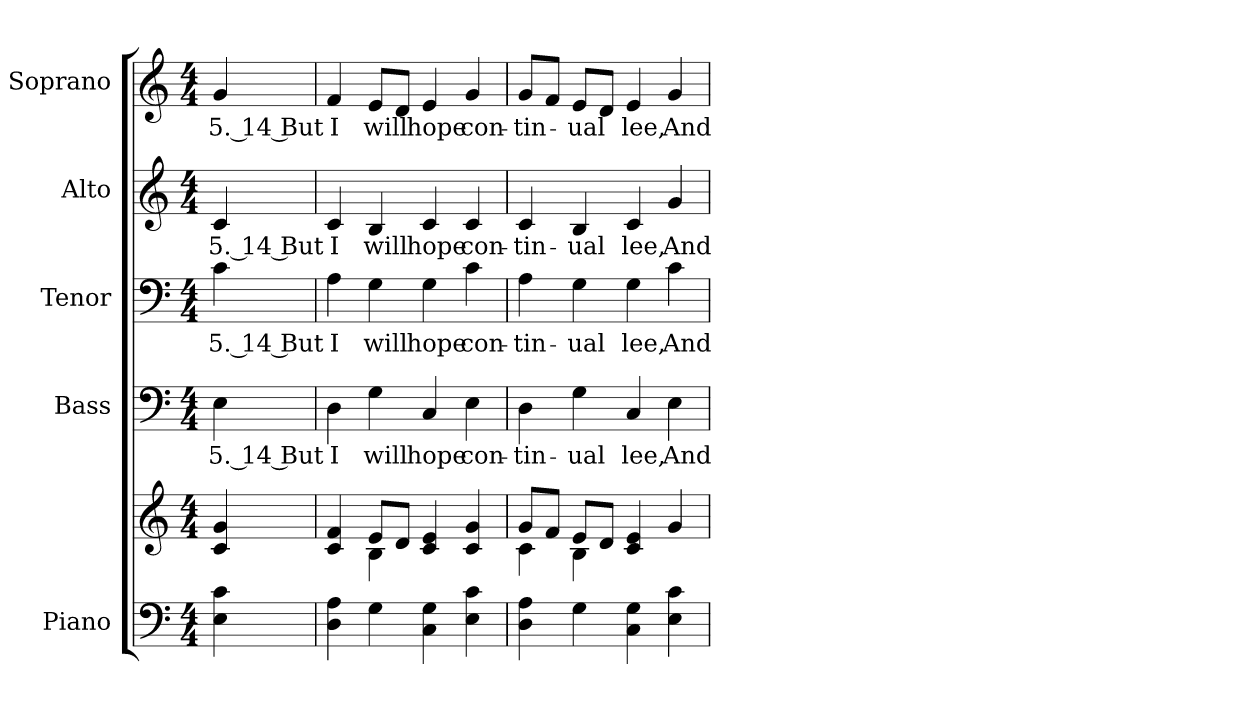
**kern	**kern	**kern	**text	**kern	**text	**kern	**text	**kern	**text
*part5	*part5	*part4	*part4	*part3	*part3	*part2	*part2	*part1	*part1
*staff6	*staff5	*staff4	*staff4	*staff3	*staff3	*staff2	*staff2	*staff1	*staff1
*I"Piano	*	*I"Bass	*	*I"Tenor	*	*I"Alto	*	*I"Soprano	*
*I'Pno.	*	*I'B.	*	*I'T.	*	*I'A.	*	*I'S.	*
!!LO:PB:g=z
*clefF4	*clefG2	*clefF4	*	*clefF4	*	*clefG2	*	*clefG2	*
*k[]	*k[]	*k[]	*	*k[]	*	*k[]	*	*k[]	*
*C:	*C:	*C:	*	*C:	*	*C:	*	*C:	*
*M4/4	*M4/4	*M4/4	*	*M4/4	*	*M4/4	*	*M4/4	*
*MM125	*MM125	*MM125	*	*MM125	*	*MM125	*	*MM125	*
=1	=1	=1	=1	=1	=1	=1	=1	=1	=1
!	!	!	!LO:LY:b:color=#000000	!	!	!	!	!	!
!	!	!	!	!	!LO:LY:b:color=#000000	!	!	!	!
!	!	!	!	!	!	!	!LO:LY:b:color=#000000	!	!
!	!	!	!	!	!	!	!	!	!LO:LY:b:color=#000000
4Ei\ 4ci	4ci/ 4gi	4Ei\	5. 14 But	4ci\	5. 14 But	4ci/	5. 14 But	4gi/	5. 14 But
=2	=2	=2	=2	=2	=2	=2	=2	=2	=2
*	*^	*	*	*	*	*	*	*	*
!	!	!	!	!LO:LY:b:color=#000000	!	!	!	!	!	!
!	!	!	!	!	!	!LO:LY:b:color=#000000	!	!	!	!
!	!	!	!	!	!	!	!	!LO:LY:b:color=#000000	!	!
!	!	!	!	!	!	!	!	!	!	!LO:LY:b:color=#000000
4Di\ 4Ai	4ci/ 4fi	4ryy	4Di\	I	4Ai\	I	4ci/	I	4fi/	I
!	!	!	!	!LO:LY:b:color=#000000	!	!	!	!	!	!
!	!	!	!	!	!	!LO:LY:b:color=#000000	!	!	!	!
!	!	!	!	!	!	!	!	!LO:LY:b:color=#000000	!	!
!	!	!	!	!	!	!	!	!	!	!LO:LY:b:color=#000000
4Gi\	8ei/L	4Bi\	4Gi\	will	4Gi\	will	4Bi/	will	8ei/L	will
.	8di/J	.	.	.	.	.	.	.	8di/J	.
!	!	!	!	!LO:LY:b:color=#000000	!	!	!	!	!	!
!	!	!	!	!	!	!LO:LY:b:color=#000000	!	!	!	!
!	!	!	!	!	!	!	!	!LO:LY:b:color=#000000	!	!
!	!	!	!	!	!	!	!	!	!	!LO:LY:b:color=#000000
4Ci\ 4Gi	4ci/ 4ei	2ryy	4Ci/	hope	4Gi\	hope	4ci/	hope	4ei/	hope
!	!	!	!	!LO:LY:b:color=#000000	!	!	!	!	!	!
!	!	!	!	!	!	!LO:LY:b:color=#000000	!	!	!	!
!	!	!	!	!	!	!	!	!LO:LY:b:color=#000000	!	!
!	!	!	!	!	!	!	!	!	!	!LO:LY:b:color=#000000
4Ei\ 4ci	4ci/ 4gi	.	4Ei\	con-	4ci\	con-	4ci/	con-	4gi/	con-
=3	=3	=3	=3	=3	=3	=3	=3	=3	=3	=3
!	!	!	!	!LO:LY:b:color=#000000	!	!	!	!	!	!
!	!	!	!	!	!	!LO:LY:b:color=#000000	!	!	!	!
!	!	!	!	!	!	!	!	!LO:LY:b:color=#000000	!	!
!	!	!	!	!	!	!	!	!	!	!LO:LY:b:color=#000000
4Di\ 4Ai	8gi/L	4ci\	4Di\	-tin-	4Ai\	-tin-	4ci/	-tin-	8gi/L	-tin-
.	8fi/J	.	.	.	.	.	.	.	8fi/J	.
!	!	!	!	!LO:LY:b:color=#000000	!	!	!	!	!	!
!	!	!	!	!	!	!LO:LY:b:color=#000000	!	!	!	!
!	!	!	!	!	!	!	!	!LO:LY:b:color=#000000	!	!
!	!	!	!	!	!	!	!	!	!	!LO:LY:b:color=#000000
4Gi\	8ei/L	4Bi\	4Gi\	-ual	4Gi\	-ual	4Bi/	-ual	8ei/L	-ual
.	8di/J	.	.	.	.	.	.	.	8di/J	.
!	!	!	!	!LO:LY:b:color=#000000	!	!	!	!	!	!
!	!	!	!	!	!	!LO:LY:b:color=#000000	!	!	!	!
!	!	!	!	!	!	!	!	!LO:LY:b:color=#000000	!	!
!	!	!	!	!	!	!	!	!	!	!LO:LY:b:color=#000000
4Ci\ 4Gi	4ci/ 4ei	2ryy	4Ci/	lee,	4Gi\	lee,	4ci/	lee,	4ei/	lee,
!	!	!	!	!LO:LY:b:color=#000000	!	!	!	!	!	!
!	!	!	!	!	!	!LO:LY:b:color=#000000	!	!	!	!
!	!	!	!	!	!	!	!	!LO:LY:b:color=#000000	!	!
!	!	!	!	!	!	!	!	!	!	!LO:LY:b:color=#000000
4Ei\ 4ci	4gi/	.	4Ei\	And	4ci\	And	4gi/	And	4gi/	And
*	*v	*v	*	*	*	*	*	*	*	*
=	=	=	=	=	=	=	=	=	=
*-	*-	*-	*-	*-	*-	*-	*-	*-	*-
